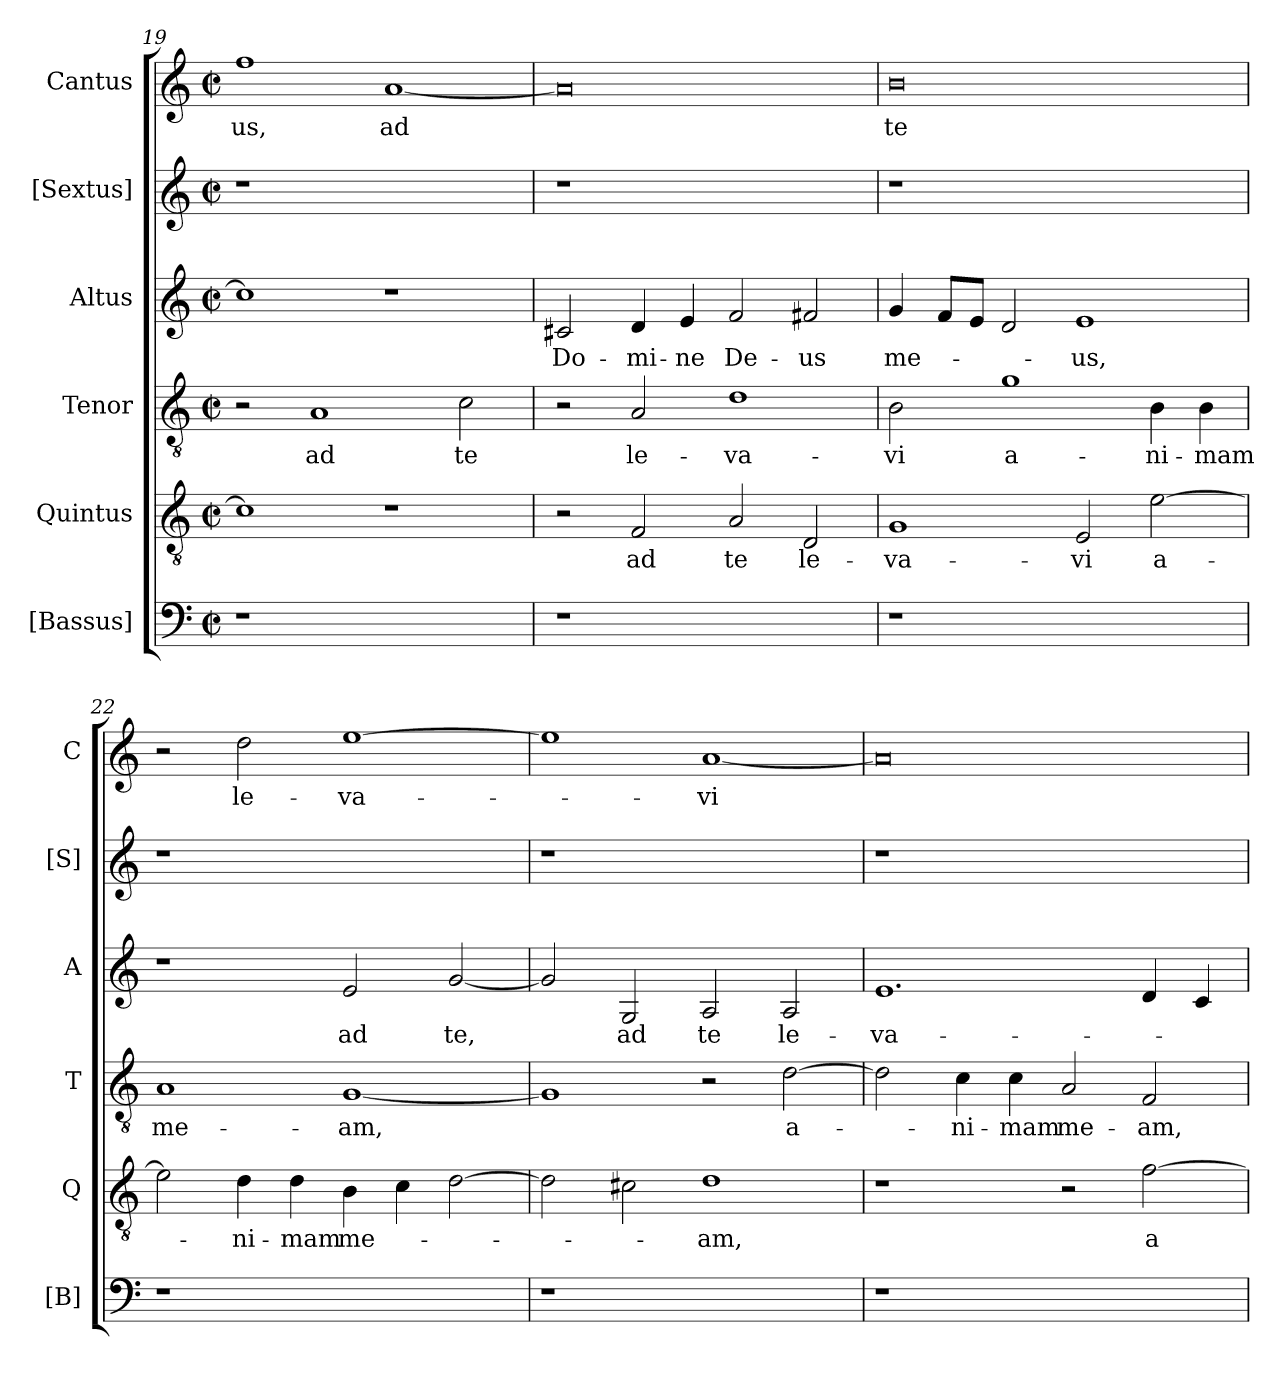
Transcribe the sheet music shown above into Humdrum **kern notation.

**kern	**kern	**text	**kern	**text	**kern	**text	**kern	**kern	**text
*part6	*part5	*part5	*part4	*part4	*part3	*part3	*part2	*part1	*part1
*staff6	*staff5	*staff5	*staff4	*staff4	*staff3	*staff3	*staff2	*staff1	*staff1
*I"[Bassus]	*I"Quintus	*	*I"Tenor	*	*I"Altus	*	*I"[Sextus]	*I"Cantus	*
*I'[B]	*I'Q	*	*I'T	*	*I'A	*	*I'[S]	*I'C	*
*clefF4	*clefGv2	*	*clefGv2	*	*clefG2	*	*clefG2	*clefG2	*
*k[]	*k[]	*	*k[]	*	*k[]	*	*k[]	*k[]	*
*C:	*C:	*	*C:	*	*C:	*	*C:	*C:	*
*M2/2	*M2/2	*	*M2/2	*	*M2/2	*	*M2/2	*M2/2	*
*met(c|)	*met(c|)	*	*met(c|)	*	*met(c|)	*	*met(c|)	*met(c|)	*
=19	=19	=19	=19	=19	=19	=19	=19	=19	=19
1r	1c\]	.	2r	.	1cc\]	.	1r	1ff\	-us,
.	.	.	1A/	ad	.	.	.	.	.
1ryy	1r	.	.	.	1r	.	1ryy	[1a/	ad
.	.	.	2c\	te	.	.	.	.	.
=20	=20	=20	=20	=20	=20	=20	=20	=20	=20
1r	2r	.	2r	.	2c#X/	Do-	1r	0a/]	.
.	2F/	ad	2A/	le-	4d/	-mi-	.	.	.
.	.	.	.	.	4e/	-ne	.	.	.
1ryy	2A/	te	1d\	-va-	2f/	De-	1ryy	.	.
.	2D/	le-	.	.	2f#X/	-us	.	.	.
=21	=21	=21	=21	=21	=21	=21	=21	=21	=21
1r	1G/	-va-	2B\	-vi	4g/	me-	1r	0b\	te
.	.	.	.	.	8f/L	.	.	.	.
.	.	.	.	.	8e/J	.	.	.	.
.	.	.	1g\	a-	2d/	.	.	.	.
1ryy	2E/	-vi	.	.	1e/	-us,	1ryy	.	.
.	[2e\	a-	4B\	-ni-	.	.	.	.	.
.	.	.	4B\	-mam	.	.	.	.	.
=22	=22	=22	=22	=22	=22	=22	=22	=22	=22
1r	2e\]	.	1A/	me-	1r	.	1r	2r	.
.	4d\	-ni-	.	.	.	.	.	2dd\	le-
.	4d\	-mam	.	.	.	.	.	.	.
1ryy	4B\	me-	[1G/	-am,	2e/	ad	1ryy	[1ee\	-va-
.	4c\	.	.	.	.	.	.	.	.
.	[2d\	.	.	.	[2g/	te,	.	.	.
=23	=23	=23	=23	=23	=23	=23	=23	=23	=23
1r	2d\]	.	1G/]	.	2g/]	.	1r	1ee\]	.
.	2c#X\	.	.	.	2G/	ad	.	.	.
1ryy	1d\	-am,	2r	.	2A/	te	1ryy	[1a/	-vi
.	.	.	[2d\	a-	2A/	le-	.	.	.
=24	=24	=24	=24	=24	=24	=24	=24	=24	=24
1r	1r	.	2d\]	.	1.e/	-va-	1r	0a/]	.
.	.	.	4c\	-ni-	.	.	.	.	.
.	.	.	4c\	-mam	.	.	.	.	.
1ryy	2r	.	2A/	me-	.	.	1ryy	.	.
.	[2f\	a-	2F/	-am,	4d/	.	.	.	.
.	.	.	.	.	4c/	.	.	.	.
=	=	=	=	=	=	=	=	=	=
*-	*-	*-	*-	*-	*-	*-	*-	*-	*-
